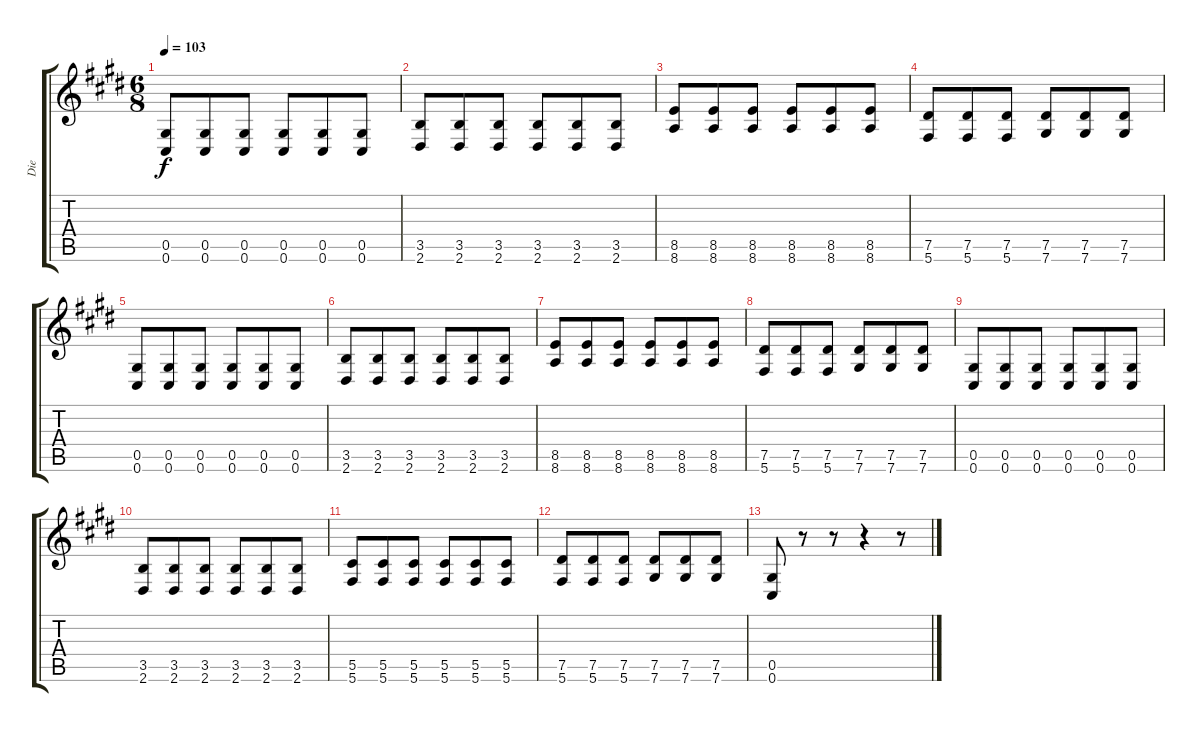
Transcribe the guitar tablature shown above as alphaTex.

\track ("Die" "Die") {instrument electricguitarclean}
\staff {score tabs}
\tuning (Eb4 Bb3 Gb3 Db3 Ab2 Db2) {hide}
\ts (6 8)
\tempo 103
\clef g2
\ks c#minor
(0.5 0.6).8{dy f} (0.5 0.6).8 (0.5 0.6).8 (0.5 0.6).8 (0.5 0.6).8 (0.5 0.6).8 |
(3.5 2.6).8 (3.5 2.6).8 (3.5 2.6).8 (3.5 2.6).8 (3.5 2.6).8 (3.5 2.6).8 |
(8.5 8.6).8 (8.5 8.6).8 (8.5 8.6).8 (8.5 8.6).8 (8.5 8.6).8 (8.5 8.6).8 |
(7.5 5.6).8 (7.5 5.6).8 (7.5 5.6).8 (7.5 7.6).8 (7.5 7.6).8 (7.5 7.6).8 |
(0.5 0.6).8 (0.5 0.6).8 (0.5 0.6).8 (0.5 0.6).8 (0.5 0.6).8 (0.5 0.6).8 |
(3.5 2.6).8 (3.5 2.6).8 (3.5 2.6).8 (3.5 2.6).8 (3.5 2.6).8 (3.5 2.6).8 |
(8.5 8.6).8 (8.5 8.6).8 (8.5 8.6).8 (8.5 8.6).8 (8.5 8.6).8 (8.5 8.6).8 |
(7.5 5.6).8 (7.5 5.6).8 (7.5 5.6).8 (7.5 7.6).8 (7.5 7.6).8 (7.5 7.6).8 |
(0.5 0.6).8 (0.5 0.6).8 (0.5 0.6).8 (0.5 0.6).8 (0.5 0.6).8 (0.5 0.6).8 |
(3.5 2.6).8 (3.5 2.6).8 (3.5 2.6).8 (3.5 2.6).8 (3.5 2.6).8 (3.5 2.6).8 |
(5.5 5.6).8 (5.5 5.6).8 (5.5 5.6).8 (5.5 5.6).8 (5.5 5.6).8 (5.5 5.6).8 |
(7.5 5.6).8 (7.5 5.6).8 (7.5 5.6).8 (7.5 7.6).8 (7.5 7.6).8 (7.5 7.6).8 |
(0.5 0.6).8 r.8 r.8 r.4 r.8
